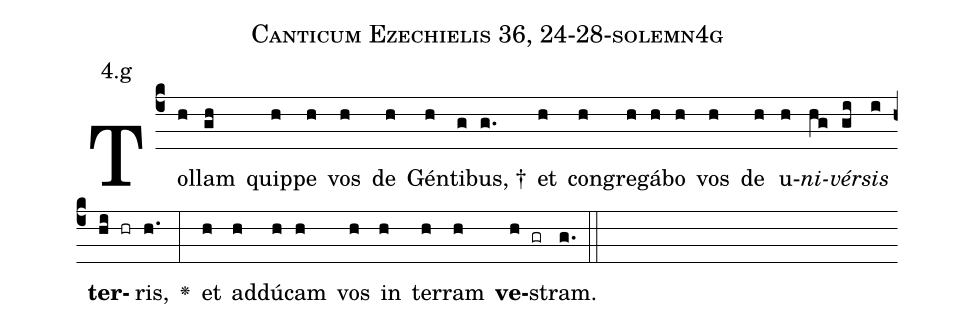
name: Canticum Ezechielis 36, 24-28-solemn4g;
annotation: 4.g;
%%
(c4)Tol(h)lam(gh) quip(h)pe(h) vos(h) de(h) Gén(h)ti(g)bus, †(g.) et(h) con(h)gre(h)gá(h)bo(h) vos(h) de(h) u(h)<i>ni</i>(hg)<i>vér</i>(gi)<i>sis</i>(i) <b>ter</b>(hi hr)ris,(h.) <v>\greheightstar</v>(:) et(h) ad(h)dú(h)cam(h) vos(h) in(h) ter(h)ram(h) <b>ve</b>(h gr)stram.(g.) (::)


%E(h) u(h) o(h) u(h) a(h) e.(g.) (::)
